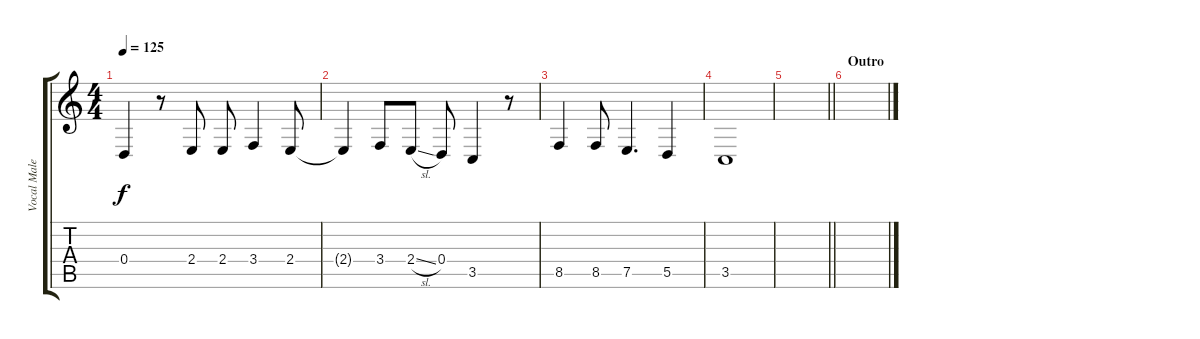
\track ("Vocal Male" "Vocal Male") {instrument lead2sawtooth}
\staff {score tabs}
\tuning (E4 B3 G3 D3 A2 E2) {hide}
\ts (4 4)
\tempo 125
\clef g2
\ks c
0.4{t}.4{dy f} r.8 2.4.8 2.4.8 3.4.4 2.4.8 |
2.4{t}.4 3.4.8 2.4{sl}.8 0.4.8 3.5.4 r.8 |
8.5.4 8.5.8 7.5.4{d} 5.5.4 |
3.5.1 |
\barLineRight lightlight
|
\section ("" "Outro")
